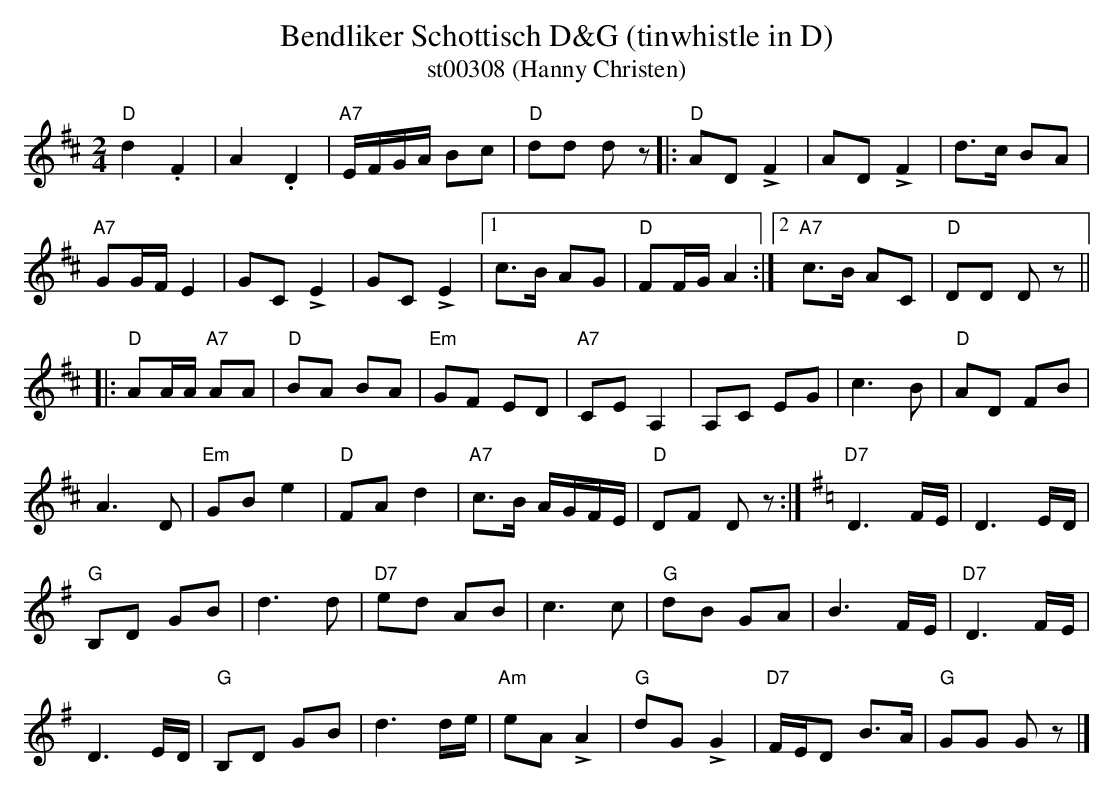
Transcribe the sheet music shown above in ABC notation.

X:1
T:Bendliker Schottisch D&G (tinwhistle in D)
T:st00308 (Hanny Christen)
M:2/4
L:1/8
K:D %%MIDI gchordon
"D"d2.F2 | A2.D2 | "A7"E/2F/2G/2A/2 Bc | "D"dd dz |: "D"AD !>!F2 | AD !>!F2 | d>c BA |
"A7"GG/2F/2 E2 | GC !>!E2 | GC !>!E2 |1 c>B AG | "D"FF/2G/2 A2 :|2 "A7"c>B AC | "D"DD Dz ||
|: "D"AA/2A/2 "A7"AA | "D"BA BA | "Em"GF ED | "A7"CEA,2 | A,C EG | c3B | "D"AD FB |
A3D | "Em"GBe2 | "D"FAd2 | "A7"c>B A/2G/2F/2E/2 | "D"DF Dz :| [K:G] "D7"D3F/2E/2 | D3E/2D/2 |
"G"B,D GB | d3d | "D7"ed AB | c3c | "G"dB GA | B3F/2E/2 | "D7"D3F/2E/2 |
D3E/2D/2 | "G"B,D GB | d3d/2e/2 | "Am"eA !>!A2 | "G"dG !>!G2 | "D7"F/2E/2D B>A | "G"GG Gz |]
